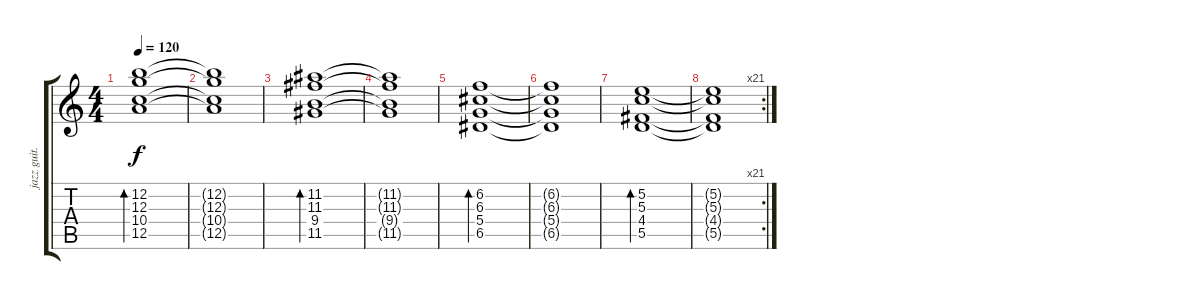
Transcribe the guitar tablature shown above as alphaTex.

\track ("jazz guit." "jazz guit.") {instrument electricguitarjazz}
\staff {score tabs}
\tuning (E4 B3 G3 D3 A2 E2) {hide}
\ts (4 4)
\tempo 120
\clef g2
\ks c
(12.2 12.3 10.4 12.5).1{bd 240 dy f instrument electricguitarjazz} |
(12.2{t} 12.3{t} 10.4{t} 12.5{t}).1 |
(11.2 11.3 9.4 11.5).1{bd 120} |
(11.2{t} 11.3{t} 9.4{t} 11.5{t}).1 |
(6.2 6.3 5.4 6.5).1{bd 240} |
(6.2{t} 6.3{t} 5.4{t} 6.5{t}).1 |
(5.2 5.3 4.4 5.5).1{bd 480} |
\rc 21
(5.2{t} 5.3{t} 4.4{t} 5.5{t}).1
